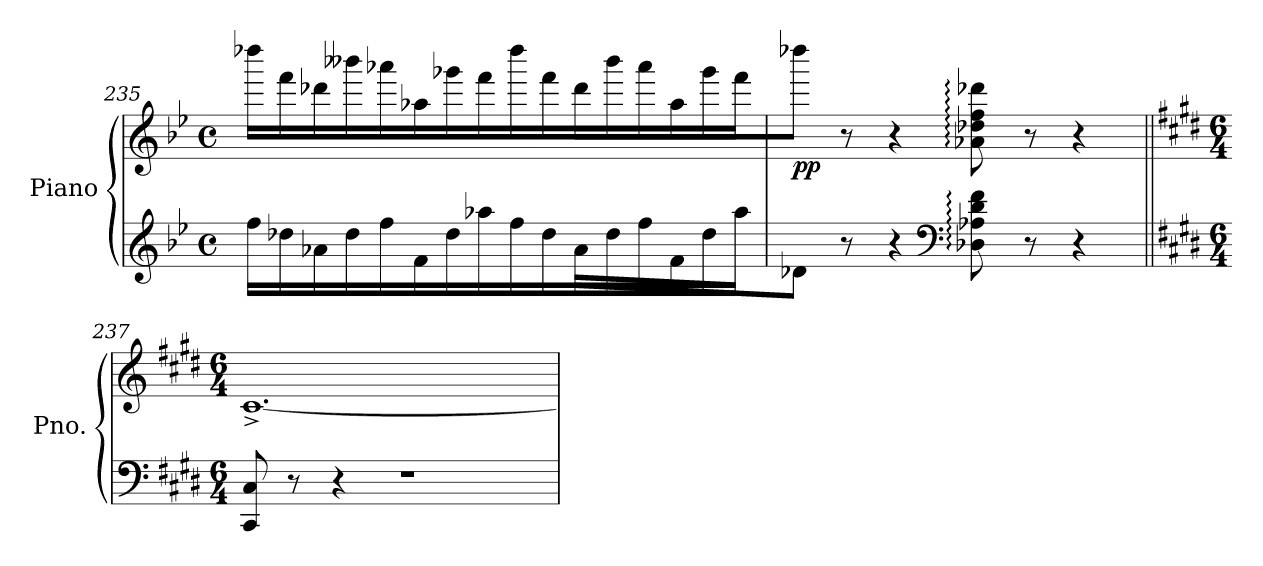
**kern	**kern	**dynam
*part1	*part1	*part1
*staff2	*staff1	*staff1/2
*I"Piano	*	*
*I'Pno.	*	*
*clefG2	*clefG2	*
*k[b-e-]	*k[b-e-]	*
*M4/4	*M4/4	*
*met(c)	*met(c)	*
=235	=235	=235
16ff\	16dddd-X\	.
16dd-X\JJ	16fff\JJ	.
16a-X\LL	16ddd-X\LL	.
16dd-\	16bbb--X\	.
16ff\	16aaa-X\	.
16f\	16aa-X\	.
16dd-\	16ggg-X\	.
16aa-X\	16fff\	.
16ff\	16dddd-\	.
16dd-\JJ	16fff\JJ	.
16a-\LL	16ddd-\LL	.
16dd-\	16bbb--\	.
16ff\	16aaa-\	.
16f\	16aa-\	.
16dd-\	16ggg-\	.
16aa-\J	16fff\J	.
=236	=236	=236
!	!	!LO:DY:b
8d-X\J	8dddd-X\J	pp
8r	8r	.
4r	4r	.
*clefF4	*	*
8D-X\: 8A-X\: 8d-\: 8f\:	8a-X\: 8dd-X\: 8ff\: 8ddd-X\:	.
8r	8r	.
4r	4r	.
!!LO:PB:g=z
=237||	=237||	=237||
*k[f#c#g#d#]	*k[f#c#g#d#]	*
*M6/4	*M6/4	*
*	*MM180	*
8CC#/ 8C#/	[1.c#^	.
8r	.	.
4r	.	.
1r	.	.
=	=	=
*-	*-	*-
